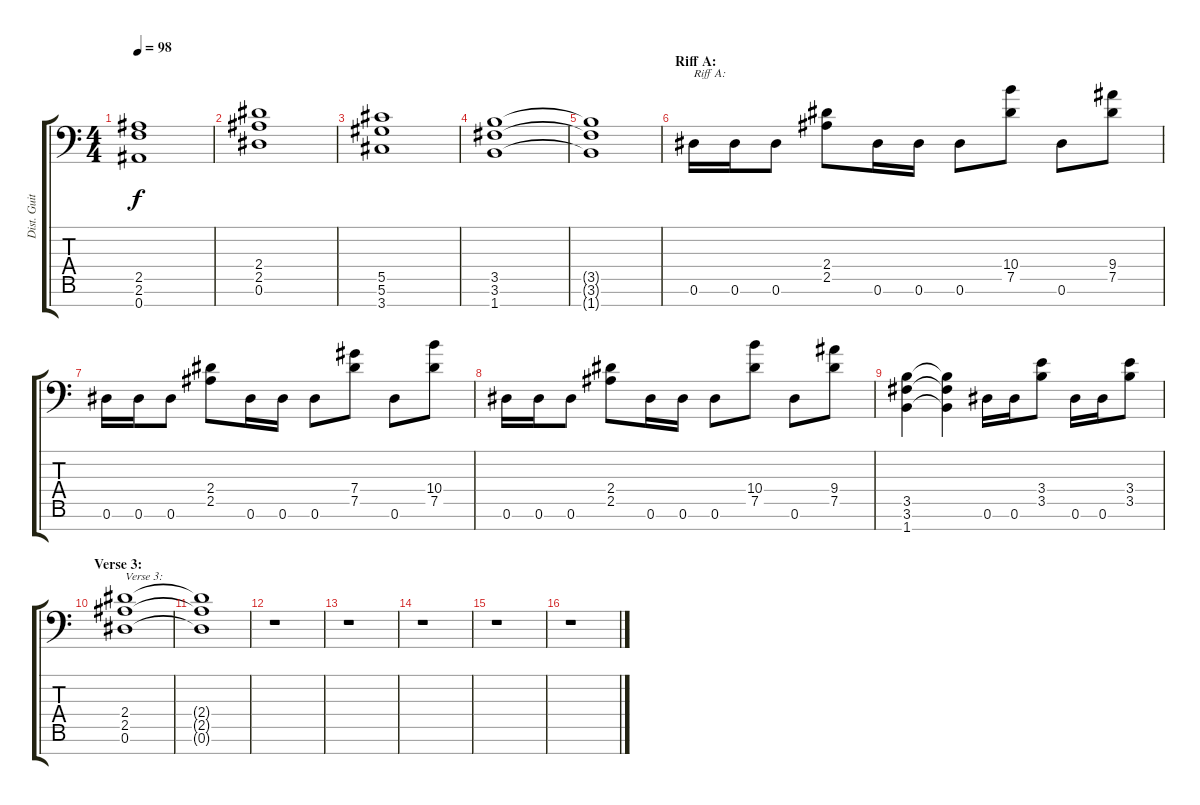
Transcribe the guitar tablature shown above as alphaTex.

\track ("Dist. Guitar 2" "Dist. Guit") {instrument distortionguitar}
\staff {score tabs}
\tuning (Eb4 Bb3 Gb3 Db3 Ab2 Eb2 Bb1) {hide}
\ts (4 4)
\tempo 98
\clef f4
\ks c
(2.5 2.6 0.7).1{dy f} |
(2.4 2.5 0.6).1 |
(5.5 5.6 3.7).1 |
(3.5 3.6 1.7).1 |
(3.5{t} 3.6{t} 1.7{t}).1 |
\section ("" "Riff A:")
0.6.16{txt "Riff A:"} 0.6.16 0.6.8 (2.4 2.5).8 0.6.16 0.6.16 0.6.8 (10.4 7.5).8 0.6.8 (9.4 7.5).8 |
0.6.16 0.6.16 0.6.8 (2.4 2.5).8 0.6.16 0.6.16 0.6.8 (7.4 7.5).8 0.6.8 (10.4 7.5).8 |
0.6.16 0.6.16 0.6.8 (2.4 2.5).8 0.6.16 0.6.16 0.6.8 (10.4 7.5).8 0.6.8 (9.4 7.5).8 |
(3.5 3.6 1.7).4 (3.5{t} 3.6{t} 1.7{t}).4 0.6.16 0.6.16 (3.4 3.5).8 0.6.16 0.6.16 (3.4 3.5).8 |
\section ("" "Verse 3:")
(2.4 2.5 0.6).1{txt "Verse 3:" volume 2} |
(2.4{t} 2.5{t} 0.6{t}).1 |
r.1 |
r.1 |
r.1 |
r.1 |
r.1
